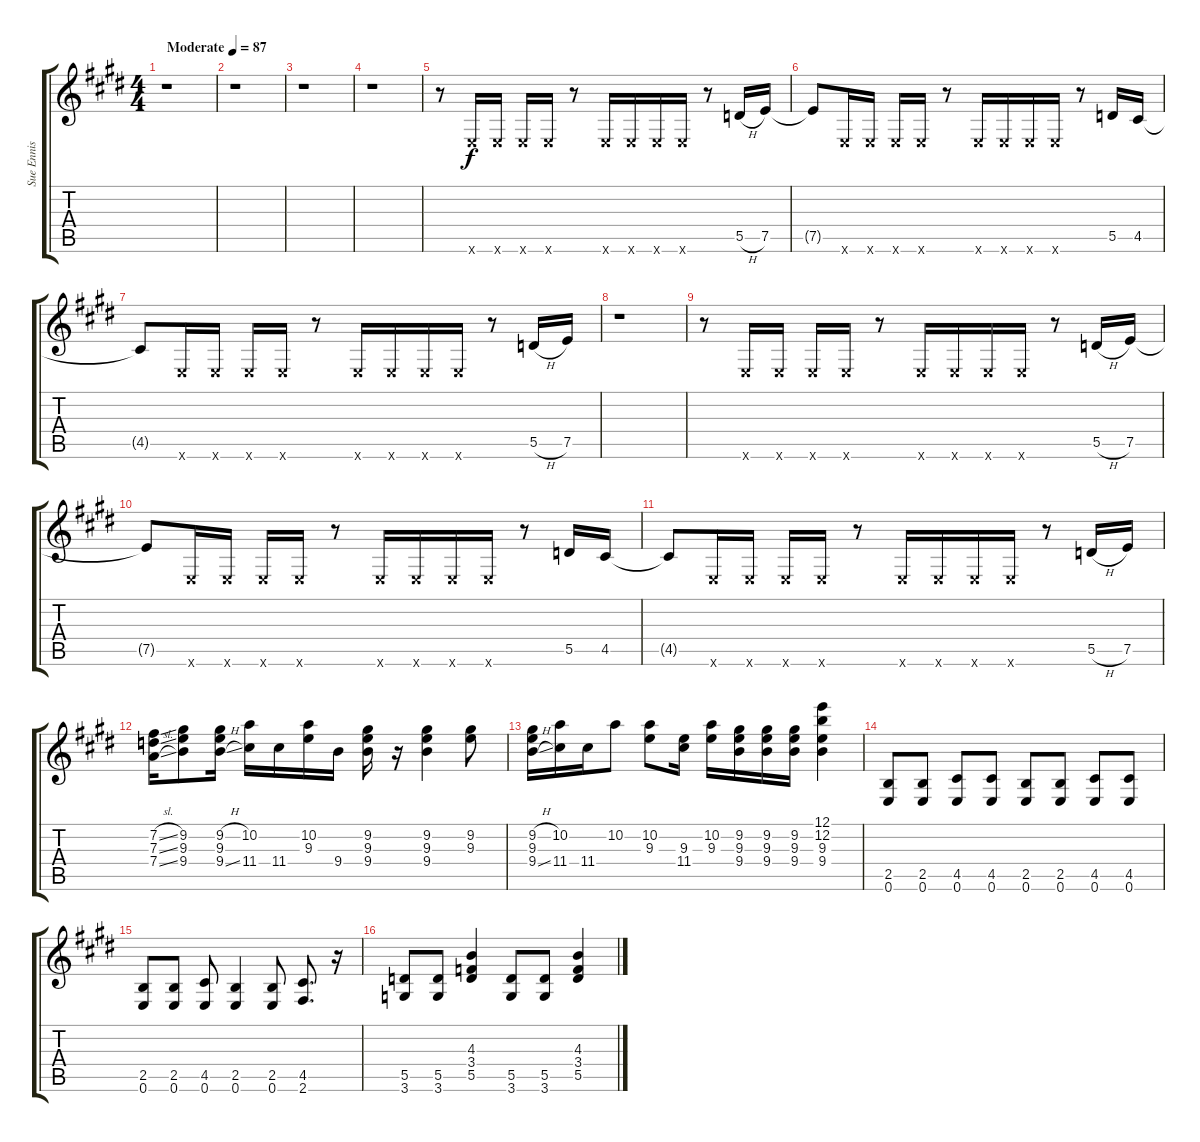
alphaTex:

\track ("Sue Ennis Guitar" "Sue Ennis ") {instrument overdrivenguitar}
\staff {score tabs}
\tuning (E4 B3 G3 D3 A2 E2) {hide}
\ts (4 4)
\tempo (87 "Moderate")
\clef g2
\ks e
r.1{dy f instrument overdrivenguitar} |
r.1 |
r.1 |
r.1 |
r.8 0.6{x}.16 0.6{x}.16 0.6{x}.16 0.6{x}.16 r.8 0.6{x}.16 0.6{x}.16 0.6{x}.16 0.6{x}.16 r.8 5.5{h}.16 7.5.16 |
7.5{t}.8 0.6{x}.16 0.6{x}.16 0.6{x}.16 0.6{x}.16 r.8 0.6{x}.16 0.6{x}.16 0.6{x}.16 0.6{x}.16 r.8 5.5.16 4.5.16 |
4.5{t}.8 0.6{x}.16 0.6{x}.16 0.6{x}.16 0.6{x}.16 r.8 0.6{x}.16 0.6{x}.16 0.6{x}.16 0.6{x}.16 r.8 5.5{h}.16 7.5.16 |
r.1 |
r.8 0.6{x}.16 0.6{x}.16 0.6{x}.16 0.6{x}.16 r.8 0.6{x}.16 0.6{x}.16 0.6{x}.16 0.6{x}.16 r.8 5.5{h}.16 7.5.16 |
7.5{t}.8 0.6{x}.16 0.6{x}.16 0.6{x}.16 0.6{x}.16 r.8 0.6{x}.16 0.6{x}.16 0.6{x}.16 0.6{x}.16 r.8 5.5.16 4.5.16 |
4.5{t}.8 0.6{x}.16 0.6{x}.16 0.6{x}.16 0.6{x}.16 r.8 0.6{x}.16 0.6{x}.16 0.6{x}.16 0.6{x}.16 r.8 5.5{h}.16 7.5.16 |
(7.2{sl} 7.3{sl} 7.4{sl}).16{volume 9 instrument overdrivenguitar} (9.2 9.3 9.4).8 (9.2{h} 9.3 9.4{sl}).16 (10.2 11.4).16 11.4.16 (10.2 9.3).16 9.4.16 (9.2 9.3 9.4).16 r.16 (9.2 9.3 9.4).4 (9.2 9.3).8 |
(9.2{h} 9.3 9.4{sl}).16 (10.2 11.4).16 11.4.16 10.2.8 (10.2 9.3).8 (9.3 11.4).16 (10.2 9.3).16 (9.2 9.3 9.4).16 (9.2 9.3 9.4).16 (9.2 9.3 9.4).16 (12.1 12.2 9.3 9.4).4 |
(2.5 0.6).8 (2.5 0.6).8 (4.5 0.6).8 (4.5 0.6).8 (2.5 0.6).8 (2.5 0.6).8 (4.5 0.6).8 (4.5 0.6).8 |
(2.5 0.6).8 (2.5 0.6).8 (4.5 0.6).8 (2.5 0.6).4 (2.5 0.6).8 (4.5 2.6).8{d} r.16 |
(5.5 3.6).8 (5.5 3.6).8 (4.3 3.4 5.5).4 (5.5 3.6).8 (5.5 3.6).8 (4.3 3.4 5.5).4
